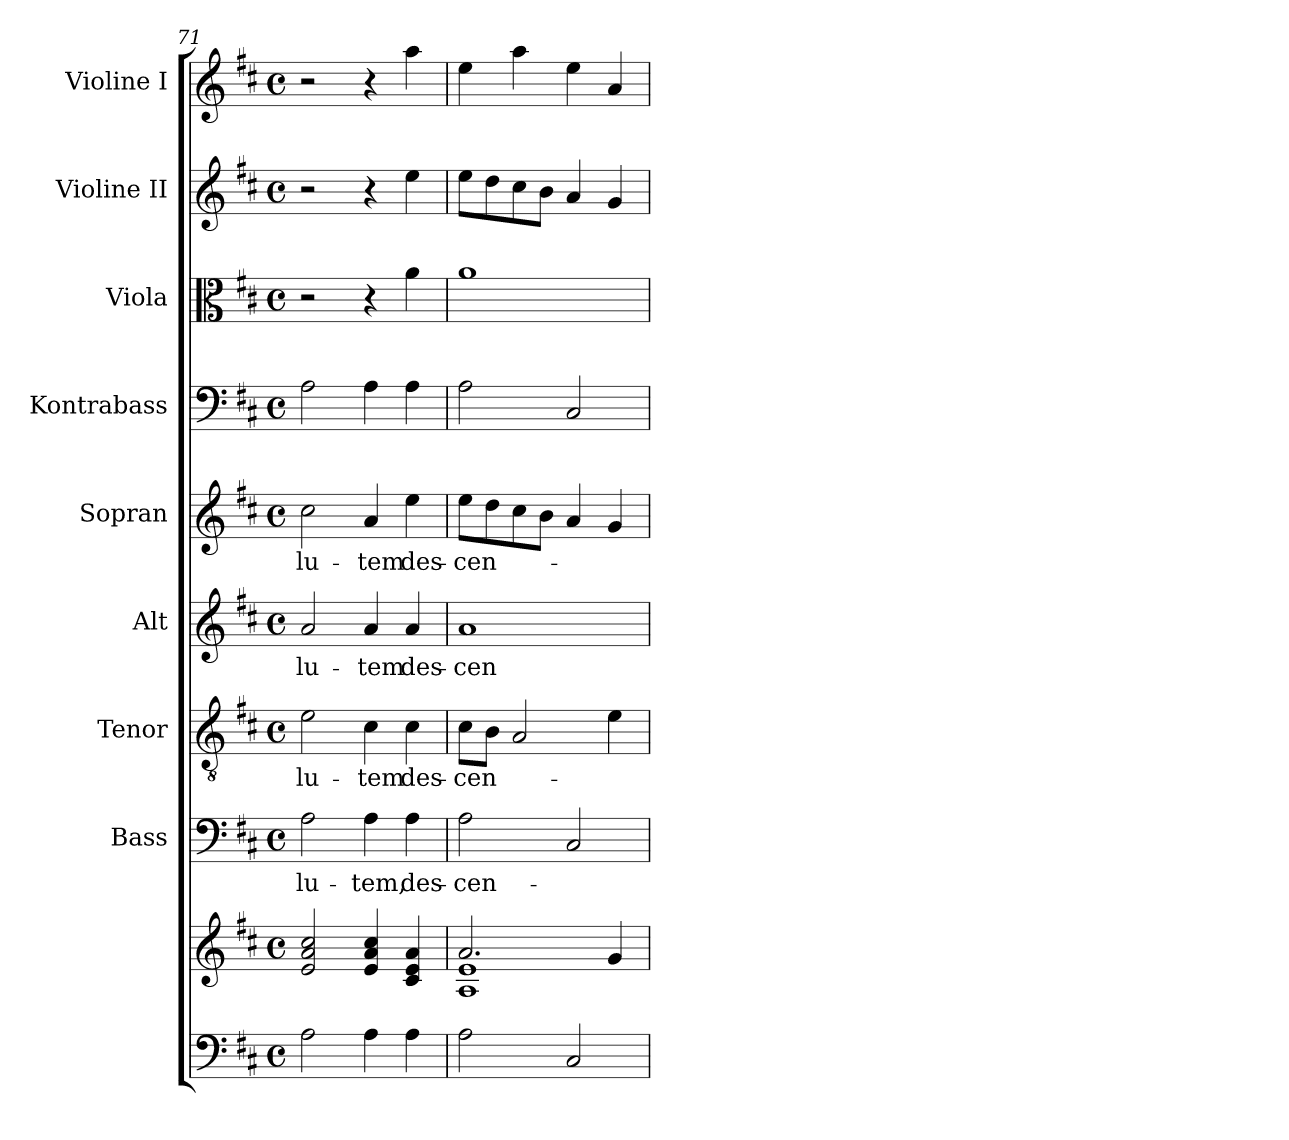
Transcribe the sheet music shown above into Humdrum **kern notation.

**kern	**kern	**kern	**text	**kern	**text	**kern	**text	**kern	**text	**kern	**kern	**kern	**kern
*part9	*part9	*part8	*part8	*part7	*part7	*part6	*part6	*part5	*part5	*part4	*part3	*part2	*part1
*staff10	*staff9	*staff8	*staff8	*staff7	*staff7	*staff6	*staff6	*staff5	*staff5	*staff4	*staff3	*staff2	*staff1
*	*	*I"Bass	*	*I"Tenor	*	*I"Alt	*	*I"Sopran	*	*I"Kontrabass	*I"Viola	*I"Violine II	*I"Violine I
*	*	*I'B.	*	*I'T.	*	*I'A.	*	*I'S.	*	*I'Kb.	*I'Vla.	*I'Vl. II	*I'Vl. I
*clefF4	*clefG2	*clefF4	*	*clefGv2	*	*clefG2	*	*clefG2	*	*clefF4	*clefC3	*clefG2	*clefG2
*	*	*	*	*	*	*	*	*	*	*ITrd7c12	*	*	*
*k[f#c#]	*k[f#c#]	*k[f#c#]	*	*k[f#c#]	*	*k[f#c#]	*	*k[f#c#]	*	*k[f#c#]	*k[f#c#]	*k[f#c#]	*k[f#c#]
*D:	*D:	*D:	*	*D:	*	*D:	*	*D:	*	*D:	*D:	*D:	*D:
*M4/4	*M4/4	*M4/4	*	*M4/4	*	*M4/4	*	*M4/4	*	*M4/4	*M4/4	*M4/4	*M4/4
*met(c)	*met(c)	*met(c)	*	*met(c)	*	*met(c)	*	*met(c)	*	*met(c)	*met(c)	*met(c)	*met(c)
=71	=71	=71	=71	=71	=71	=71	=71	=71	=71	=71	=71	=71	=71
!	!	!	!LO:LY:b	!	!LO:LY:b	!	!LO:LY:b	!	!LO:LY:b	!	!	!	!
2A\	2e/ 2a/ 2cc#/	2A\	-lu-	2e\	-lu-	2a/	-lu-	2cc#\	-lu-	2AA\	2r	2r	2r
!	!	!	!LO:LY:b	!	!LO:LY:b	!	!LO:LY:b	!	!LO:LY:b	!	!	!	!
4A\	4e/ 4a/ 4cc#/	4A\	-tem,	4c#\	-tem	4a/	-tem	4a/	-tem	4AA\	4r	4r	4r
!	!	!	!LO:LY:b	!	!LO:LY:b	!	!LO:LY:b	!	!LO:LY:b	!	!	!	!
4A\	4c#/ 4e/ 4a/	4A\	des-	4c#\	des-	4a/	des-	4ee\	des-	4AA\	4a\	4ee\	4aa\
!!LO:PB:g=z
=72	=72	=72	=72	=72	=72	=72	=72	=72	=72	=72	=72	=72	=72
*	*^	*	*	*	*	*	*	*	*	*	*	*	*
!	!	!	!	!LO:LY:b	!	!LO:LY:b	!	!LO:LY:b	!	!LO:LY:b	!	!	!	!
2A\	2.a/	1A 1e	2A\	-cen-	8c#\L	-cen-	1a	-cen-	8ee\L	-cen-	2AA\	1a	8ee\L	4ee\
.	.	.	.	.	8B\J	.	.	.	8dd\	.	.	.	8dd\	.
.	.	.	.	.	2A/	.	.	.	8cc#\	.	.	.	8cc#\	4aa\
.	.	.	.	.	.	.	.	.	8b\J	.	.	.	8b\J	.
2C#/	.	.	2C#/	.	.	.	.	.	4a/	.	2CC#/	.	4a/	4ee\
.	4g/	.	.	.	4e\	.	.	.	4g/	.	.	.	4g/	4a/
*	*v	*v	*	*	*	*	*	*	*	*	*	*	*	*
=	=	=	=	=	=	=	=	=	=	=	=	=	=
*-	*-	*-	*-	*-	*-	*-	*-	*-	*-	*-	*-	*-	*-
